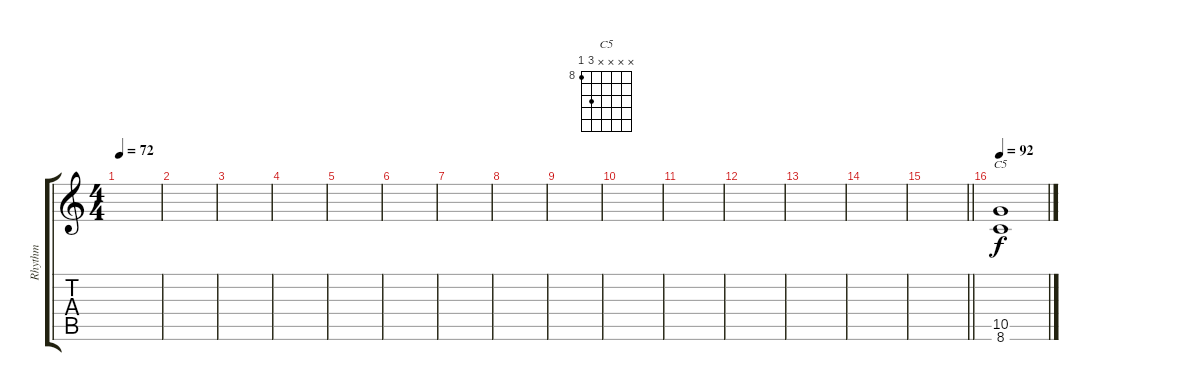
\track ("Rhythm" "Rhythm") {instrument distortionguitar}
\staff {score tabs}
\tuning (E4 B3 G3 D3 A2 E2) {hide}
\chord ("C5" x x x x 10 8) {firstfret 8}
\ts (4 4)
\tempo 72
\clef g2
\ks c
|
|
|
|
|
|
|
|
|
|
|
|
|
|
\barLineRight lightlight
|
\tempo 92
(10.5 8.6).1{ch "C5" dy f}
